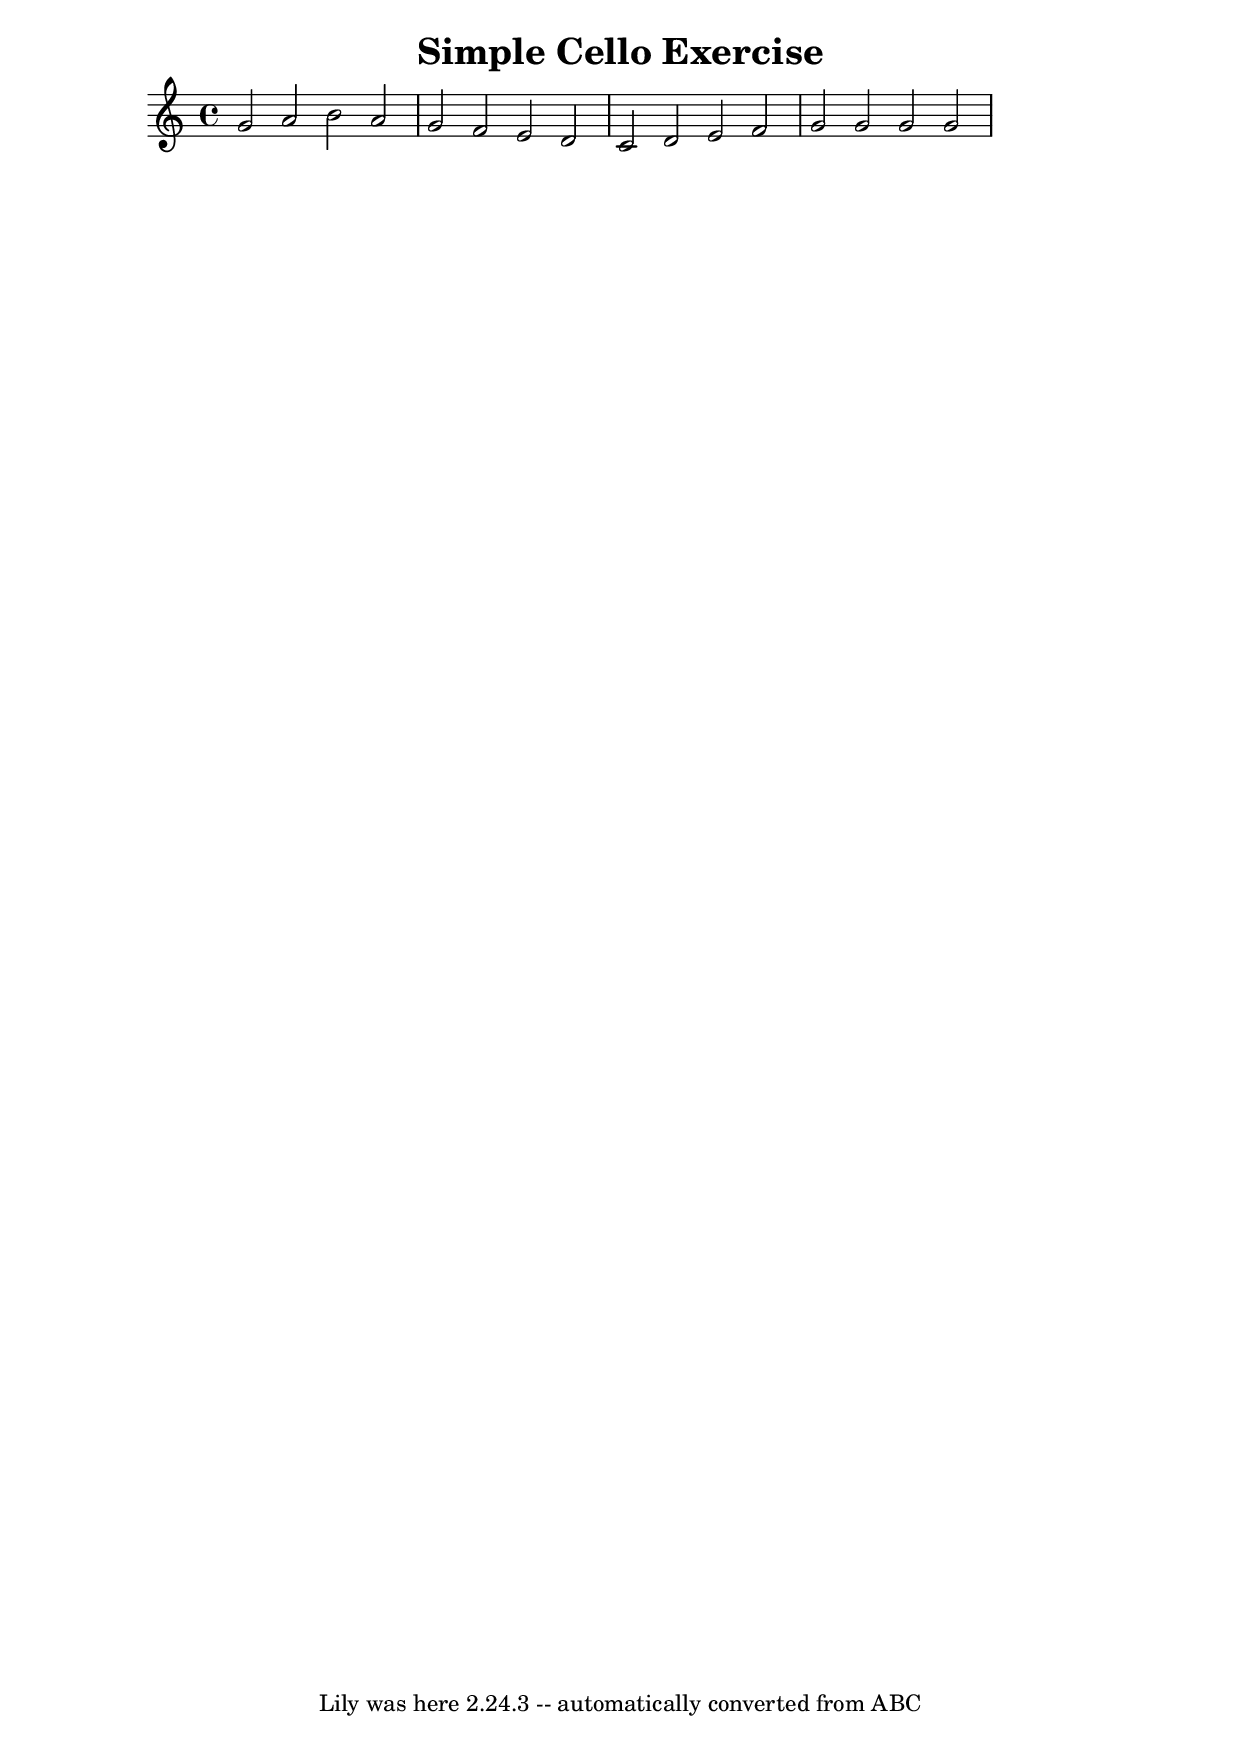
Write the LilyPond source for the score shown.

\version "2.7.40"
\header {
	crossRefNumber = "1"
	footnotes = ""
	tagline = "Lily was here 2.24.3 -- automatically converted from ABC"
	title = "Simple Cello Exercise"
}
voicedefault =  {
\set Score.measureBarType = ""

\time 4/4 \key c \major   g'2    a'2    b'2    a'2  \bar "|"   g'2    f'2    
e'2    d'2  \bar "|"   c'2    d'2    e'2    f'2  \bar "|"   g'2    g'2    g'2   
 g'2  \bar "|"   
}

\score{
    <<

	\context Staff="default"
	{
	    \voicedefault 
	}

    >>
	\layout {
	}
	\midi {}
}
